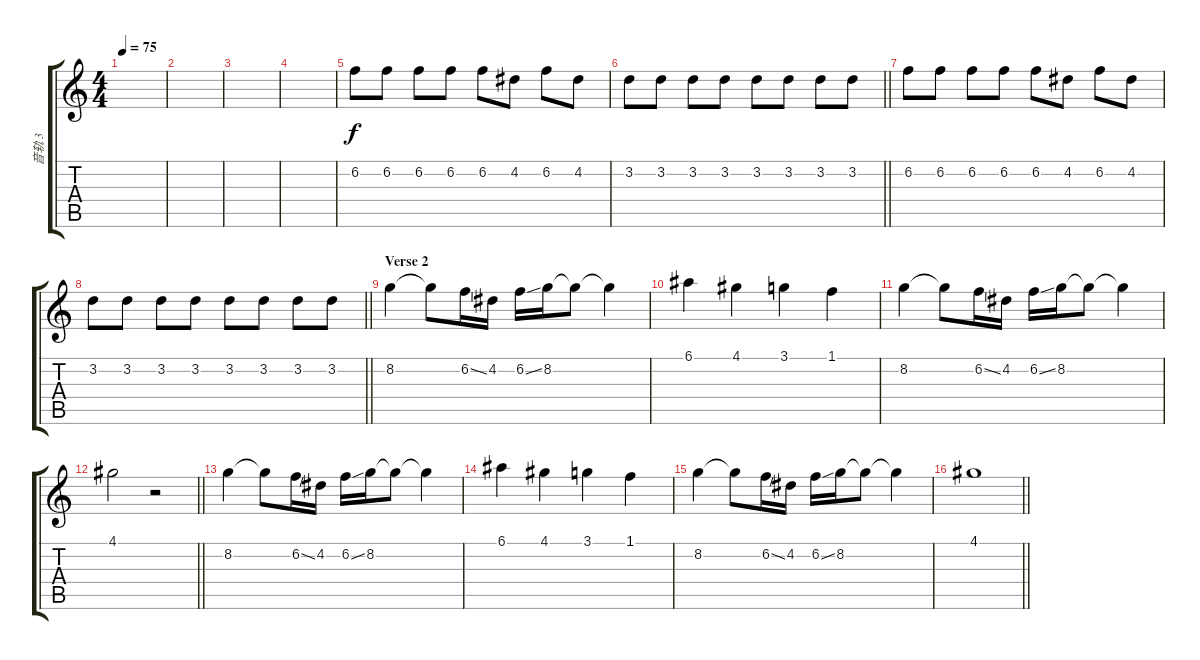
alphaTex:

\track ("音轨 3" "音轨 3") {instrument distortionguitar}
\staff {score tabs}
\tuning (E4 B3 G3 D3 A2 E2) {hide}
\ts (4 4)
\tempo 75
\clef g2
\ks c
|
|
|
|
6.2.8 6.2.8 6.2.8 6.2.8 6.2.8 4.2.8 6.2.8 4.2.8 |
\barLineRight lightlight
3.2.8 3.2.8 3.2.8 3.2.8 3.2.8 3.2.8 3.2.8 3.2.8 |
6.2.8 6.2.8 6.2.8 6.2.8 6.2.8 4.2.8 6.2.8 4.2.8 |
\barLineRight lightlight
3.2.8 3.2.8 3.2.8 3.2.8 3.2.8 3.2.8 3.2.8 3.2.8 |
\section ("" "Verse 2")
8.2.4 8.2{t}.8 6.2{ss}.16 4.2.16 6.2{ss}.16 8.2.16 8.2{t}.8 8.2{t}.4 |
6.1.4 4.1.4 3.1.4 1.1.4 |
8.2.4 8.2{t}.8 6.2{ss}.16 4.2.16 6.2{ss}.16 8.2.16 8.2{t}.8 8.2{t}.4 |
\barLineRight lightlight
4.1.2 r.2 |
8.2.4 8.2{t}.8 6.2{ss}.16 4.2.16 6.2{ss}.16 8.2.16 8.2{t}.8 8.2{t}.4 |
6.1.4 4.1.4 3.1.4 1.1.4 |
8.2.4 8.2{t}.8 6.2{ss}.16 4.2.16 6.2{ss}.16 8.2.16 8.2{t}.8 8.2{t}.4 |
\barLineRight lightlight
4.1.1
